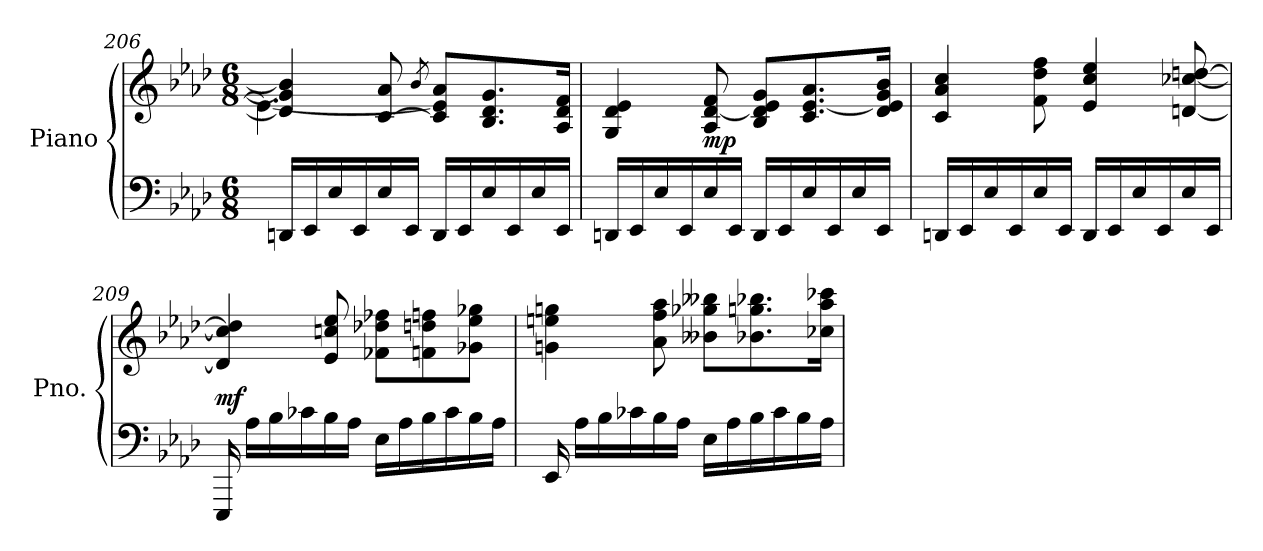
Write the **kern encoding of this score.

**kern	**kern	**dynam
*part1	*part1	*part1
*staff2	*staff1	*staff1/2
*I"Piano	*	*
*I'Pno.	*	*
*clefF4	*clefG2	*
*k[b-e-a-d-]	*k[b-e-a-d-]	*
*M6/8	*M6/8	*
=206	=206	=206
*	*^	*
16DDn/LL	4d-/] 4g/] 4b-/]	4.e-\_	.
16EE-/	.	.	.
16E-/	.	.	.
16EE-/	.	.	.
16E-/	[8c/ 8a-/	.	.
16EE-/JJ	.	.	.
.	8qb-/	.	.
16DD/LL	8c/] 8e-/] 8a-/L	4.rAyy	.
16EE-/	.	.	.
16E-/	8.B-/ 8.d-/ 8.g/	.	.
16EE-/	.	.	.
16E-/	.	.	.
16EE-/JJ	16A-/ 16d-/ 16f/Jk	.	.
*	*v	*v	*
!!LO:LB:g=z
=207	=207	=207
16DDn/LL	4G/ 4d-/ 4e-/	.
16EE-/	.	.
16E-/	.	.
16EE-/	.	.
!	!	!LO:DY:b
16E-/	8A-/ [8d-/ 8f/	mp
16EE-/JJ	.	.
16DD/LL	8B-/ 8d-/] 8e-/ 8g/L	.
16EE-/	.	.
16E-/	8.c/ [8.e-/ 8.a-/	.
16EE-/	.	.
16E-/	.	.
16EE-/JJ	16d-/ 16e-/] 16g/ 16b-/Jk	.
=208	=208	=208
16DDn/LL	4c/ 4a-/ 4cc/	.
16EE-/	.	.
16E-/	.	.
16EE-/	.	.
16E-/	8f\ 8dd-\ 8ff\	.
16EE-/JJ	.	.
16DD/LL	4e-/ 4cc/ 4ee-/	.
16EE-/	.	.
16E-/	.	.
16EE-/	.	.
16E-/	[8dn/ [8cc-X/ [8ddn/	.
16EE-/JJ	.	.
=209	=209	=209
!	!	!LO:DY:a=2
16EEE-/	4d/] 4cc-/] 4dd/]	mf
16A-\LL	.	.
16B-\	.	.
16c-X\	.	.
16B-\	8e-/ 8ccn/ 8ee-/	.
16A-\JJ	.	.
16E-\LL	8f-X\ 8dd-X\ 8ff-X\L	.
16A-\	.	.
16B-\	8fn\ 8ddn\ 8ffn\	.
16c-\	.	.
16B-\	8g-X\ 8ee-\ 8gg-X\J	.
16A-\JJ	.	.
!!LO:LB:g=z
=210	=210	=210
16EE-/	4gn\ 4een\ 4ggn\	.
16A-\LL	.	.
16B-\	.	.
16c-X\	.	.
16B-\	8a-\ 8ff\ 8aa-\	.
16A-\JJ	.	.
16E-\LL	8b--X\ 8gg-X\ 8bb--X\L	.
16A-\	.	.
16B-\	8.b-X\ 8.ggn\ 8.bb-X\	.
16c-\	.	.
16B-\	.	.
16A-\JJ	16cc-X\ 16aa-\ 16ccc-X\Jk	.
=	=	=
*-	*-	*-
